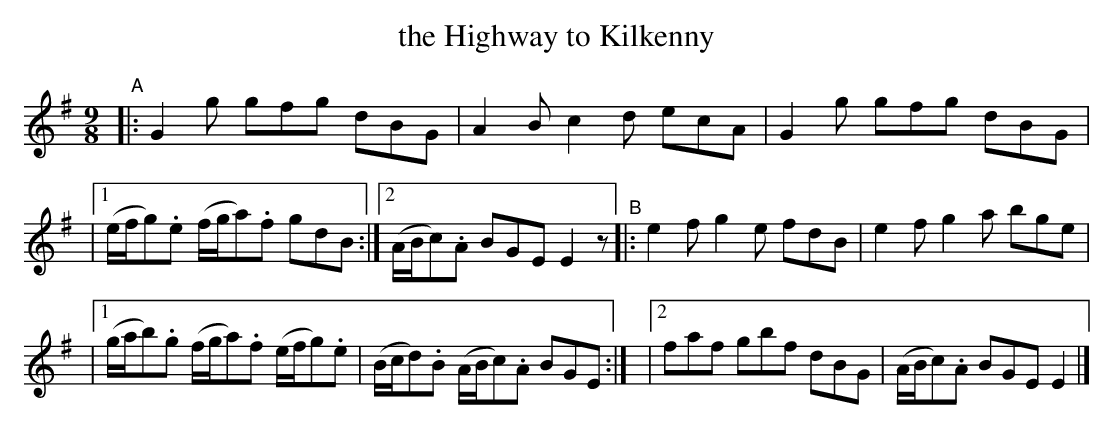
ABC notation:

X:1
T:the Highway to Kilkenny
M:9/8
L:1/8
K:Em	% and G
"^A"\
|: G2g gfg dBG | A2B c2d ecA | G2g gfg dBG |
|[1 (e/f/g).e (f/g/a).f gdB :|[2 (A/B/c).A BGE E2z \
"^B"\
|: e2f g2e fdB | e2f g2a bge |
|[1 (g/a/b).g (f/g/a).f (e/f/g).e | (B/c/d).B (A/B/c).A BGE :|\
|[2 faf gbf dBG | (A/B/c).A BGE E2 |]
